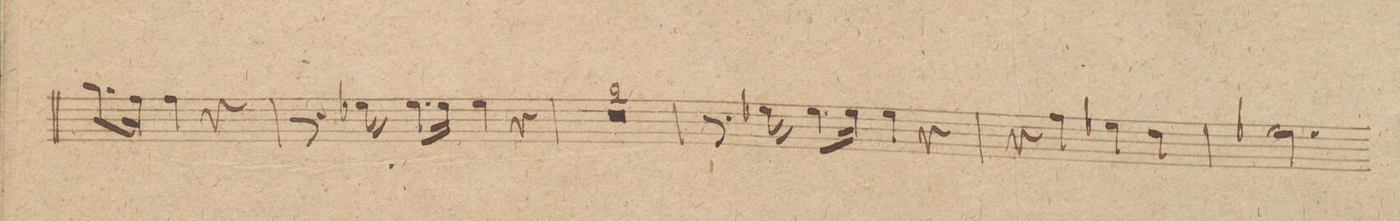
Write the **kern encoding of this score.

**kern	**dynam
*I"Clarnetto 1mo in A.	*
*clefG2	*
*k[f#c#g#]	*
*met(c|)	*
*M2/2	*
8.ee\L	.
16dd#\Jk	.
4dd#\	.
4r	.
=31	=31
8.r	.
16ccX\	.
8.cc\L	.
16cc\Jk	.
4cc\	.
4r	.
=32	=32
0r	.
=33	=33
=34	=34
8.r	.
16ccX\	.
8.cc\L	.
16cc\Jk	.
4cc\	.
4r	.
=35	=35
4r	.
4dd\	.
4ccX\	.
4b\	.
=36	=36
2.ccX\	.
*-	*-
